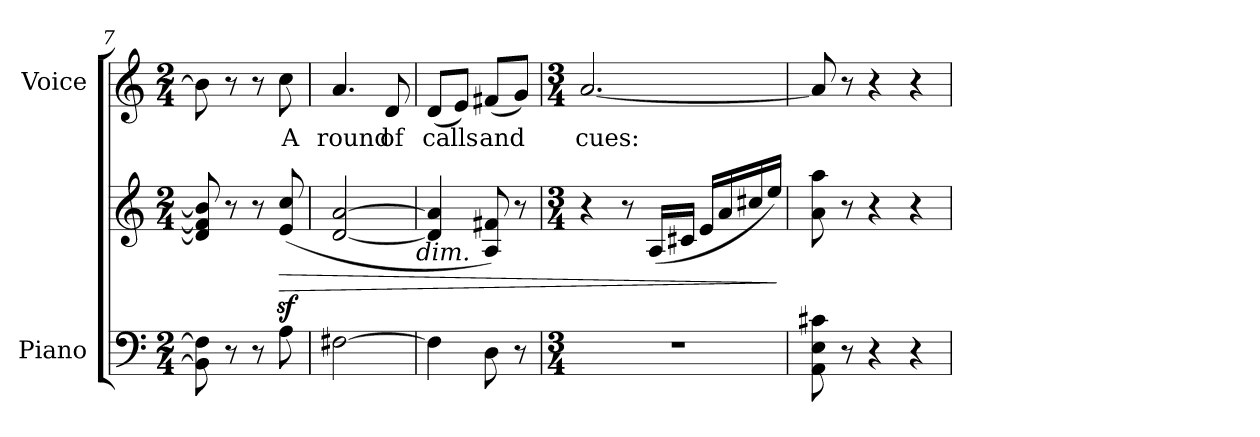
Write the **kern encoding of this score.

**kern	**kern	**dynam	**kern	**text
*part2	*part2	*part2	*part1	*part1
*staff3	*staff2	*staff2/3	*staff1	*staff1
*I"Piano	*	*	*I"Voice	*
*I'Pno	*	*	*	*
*clefF4	*clefG2	*	*clefG2	*
*k[]	*k[]	*	*k[]	*
*M2/4	*M2/4	*	*M2/4	*
=7	=7	=7	=7	=7
8BB\] 8F#\]	8d/] 8f#/] 8b/]	.	8b\]	.
8r	8r	.	8r	.
8r	8r	.	8r	.
!	!	!LO:HP:b	!	!LO:LY:b
8A\	(>8e/z< 8cc/z<	>	8cc\	A
=8	=8	=8	=8	=8
!	!	!	!	!LO:LY:b
[2F#X\	[2d/ [2a/	.	4.a/	round
!	!	!	!	!LO:LY:b
.	.	.	8d/	of
!	!LO:TX:b:i:t=dim.	!	!	!
=9	=9	=9	=9	=9
!	!	!	!	!LO:LY:b
4F#\]	4d/] 4a/]	.	(<8d/L	calls
.	.	.	8e/J)	.
!	!	!	!	!LO:LY:b
8D\	8A/ 8f#X/)	.	(<8f#X/L	and
8r	8r	.	8g/J)	.
=10	=10	=10	=10	=10
*M3/4	*M3/4	*	*M3/4	*
!	!	!	!	!LO:LY:b
2.r	4r	.	[2.a/	cues:
.	8r	.	.	.
.	(<16A/LL	.	.	.
.	16c#X/JJ	.	.	.
.	16e/LL	.	.	.
.	16a/	.	.	.
.	16cc#X/	.	.	.
.	16ee/JJ)	.	.	.
.	.	]	.	.
=11	=11	=11	=11	=11
!	!	!LO:DY:b	!	!
8AA\ 8E\ 8c#X\	8a\ 8aa\	other-dynamics	8a/]	.
8r	8r	.	8r	.
4r	4r	.	4r	.
4r	4r	.	4r	.
=	=	=	=	=
*-	*-	*-	*-	*-
